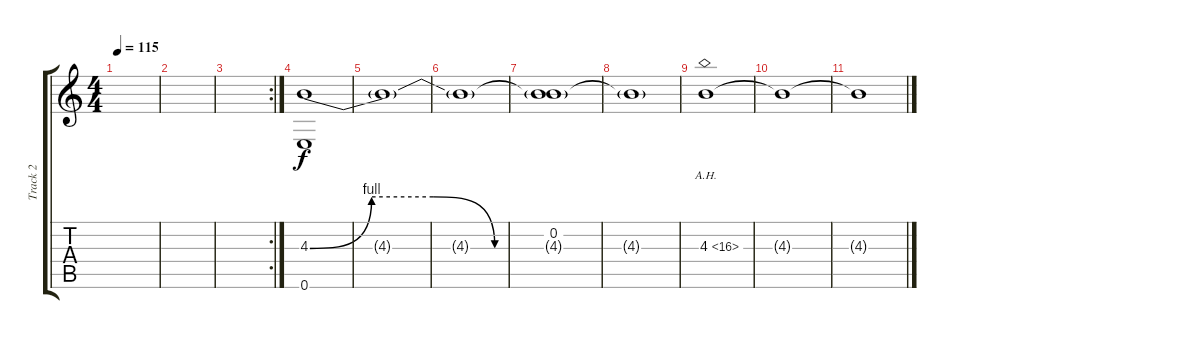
\track ("Track 2" "Track 2") {instrument distortionguitar}
\staff {score tabs}
\tuning (E4 B3 G3 D3 A2 E2) {hide}
\ts (4 4)
\tempo 115
\clef g2
\ks c
|
|
\rc 2
|
(4.3{be (custom 0 0 10 4 20 4 30 0 60 0)} 0.6).1{volume 12} |
4.3{t}.1 |
4.3{t}.1 |
(0.2 4.3{t}).1 |
4.3{t}.1 |
4.3{ah 12}.1{volume 9} |
4.3{t}.1{volume 6} |
4.3{t}.1{volume 3}
